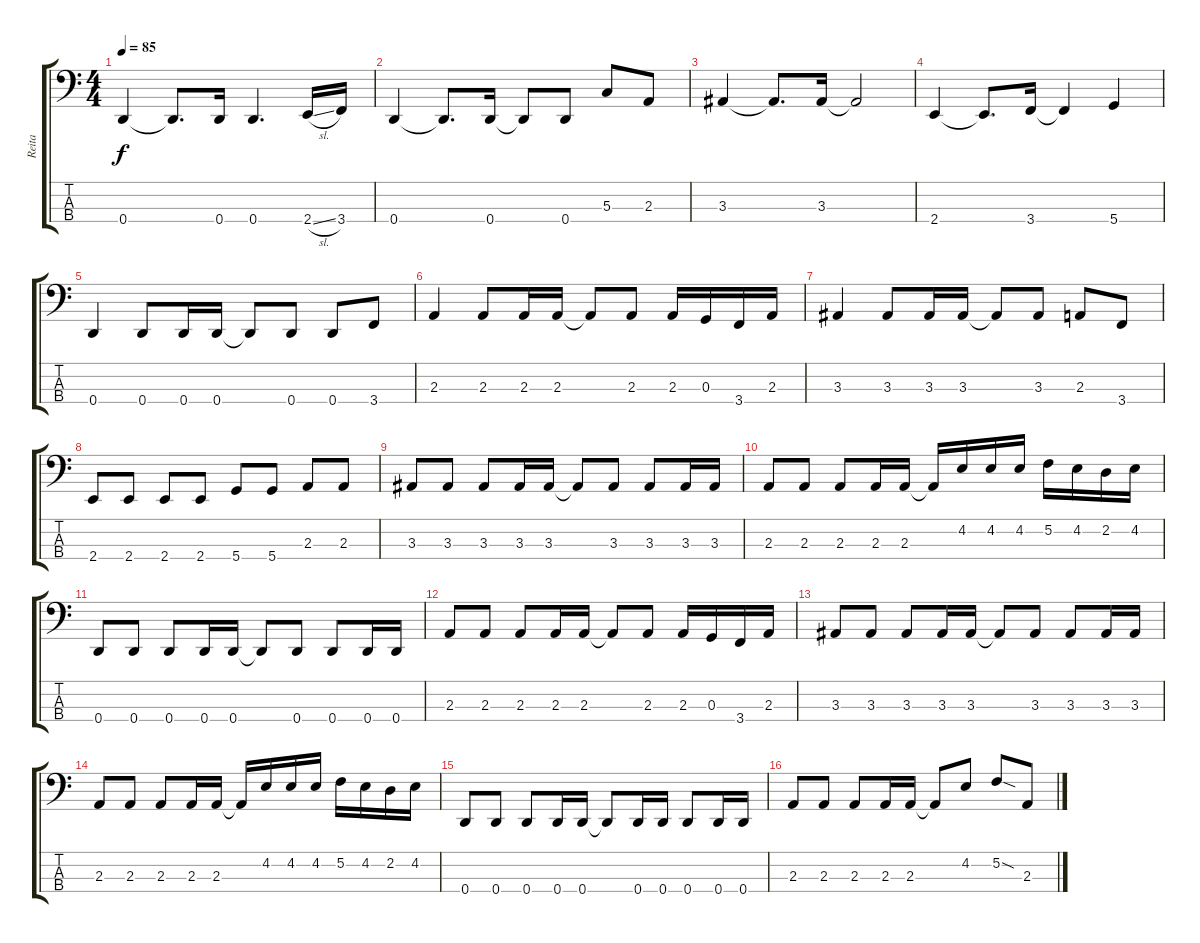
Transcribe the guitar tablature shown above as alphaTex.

\track ("Reita" "Reita") {instrument electricbasspick}
\staff {score tabs}
\tuning (F2 C2 G1 D1) {hide}
\ts (4 4)
\tempo 85
\clef f4
\ks c
0.4.4{dy f} 0.4{t}.8{d} 0.4.16 0.4.4{d} 2.4{sl}.16 3.4.16 |
0.4.4 0.4{t}.8{d} 0.4.16 0.4{t}.8 0.4.8 5.3.8 2.3.8 |
3.3.4 3.3{t}.8{d} 3.3.16 3.3{t}.2 |
2.4.4 2.4{t}.8{d} 3.4.16 3.4{t}.4 5.4.4 |
0.4.4 0.4.8 0.4.16 0.4.16 0.4{t}.8 0.4.8 0.4.8 3.4.8 |
2.3.4 2.3.8 2.3.16 2.3.16 2.3{t}.8 2.3.8 2.3.16 0.3.16 3.4.16 2.3.16 |
3.3.4 3.3.8 3.3.16 3.3.16 3.3{t}.8 3.3.8 2.3.8 3.4.8 |
2.4.8 2.4.8 2.4.8 2.4.8 5.4.8 5.4.8 2.3.8 2.3.8 |
3.3.8 3.3.8 3.3.8 3.3.16 3.3.16 3.3{t}.8 3.3.8 3.3.8 3.3.16 3.3.16 |
2.3.8 2.3.8 2.3.8 2.3.16 2.3.16 2.3{t}.16 4.2.16 4.2.16 4.2.16 5.2.16 4.2.16 2.2.16 4.2.16 |
0.4.8 0.4.8 0.4.8 0.4.16 0.4.16 0.4{t}.8 0.4.8 0.4.8 0.4.16 0.4.16 |
2.3.8 2.3.8 2.3.8 2.3.16 2.3.16 2.3{t}.8 2.3.8 2.3.16 0.3.16 3.4.16 2.3.16 |
3.3.8 3.3.8 3.3.8 3.3.16 3.3.16 3.3{t}.8 3.3.8 3.3.8 3.3.16 3.3.16 |
2.3.8 2.3.8 2.3.8 2.3.16 2.3.16 2.3{t}.16 4.2.16 4.2.16 4.2.16 5.2.16 4.2.16 2.2.16 4.2.16 |
0.4.8 0.4.8 0.4.8 0.4.16 0.4.16 0.4{t}.8 0.4.16 0.4.16 0.4.8 0.4.16 0.4.16 |
2.3.8 2.3.8 2.3.8 2.3.16 2.3.16 2.3{t}.8 4.2.8 5.2{sod}.8 2.3.8
